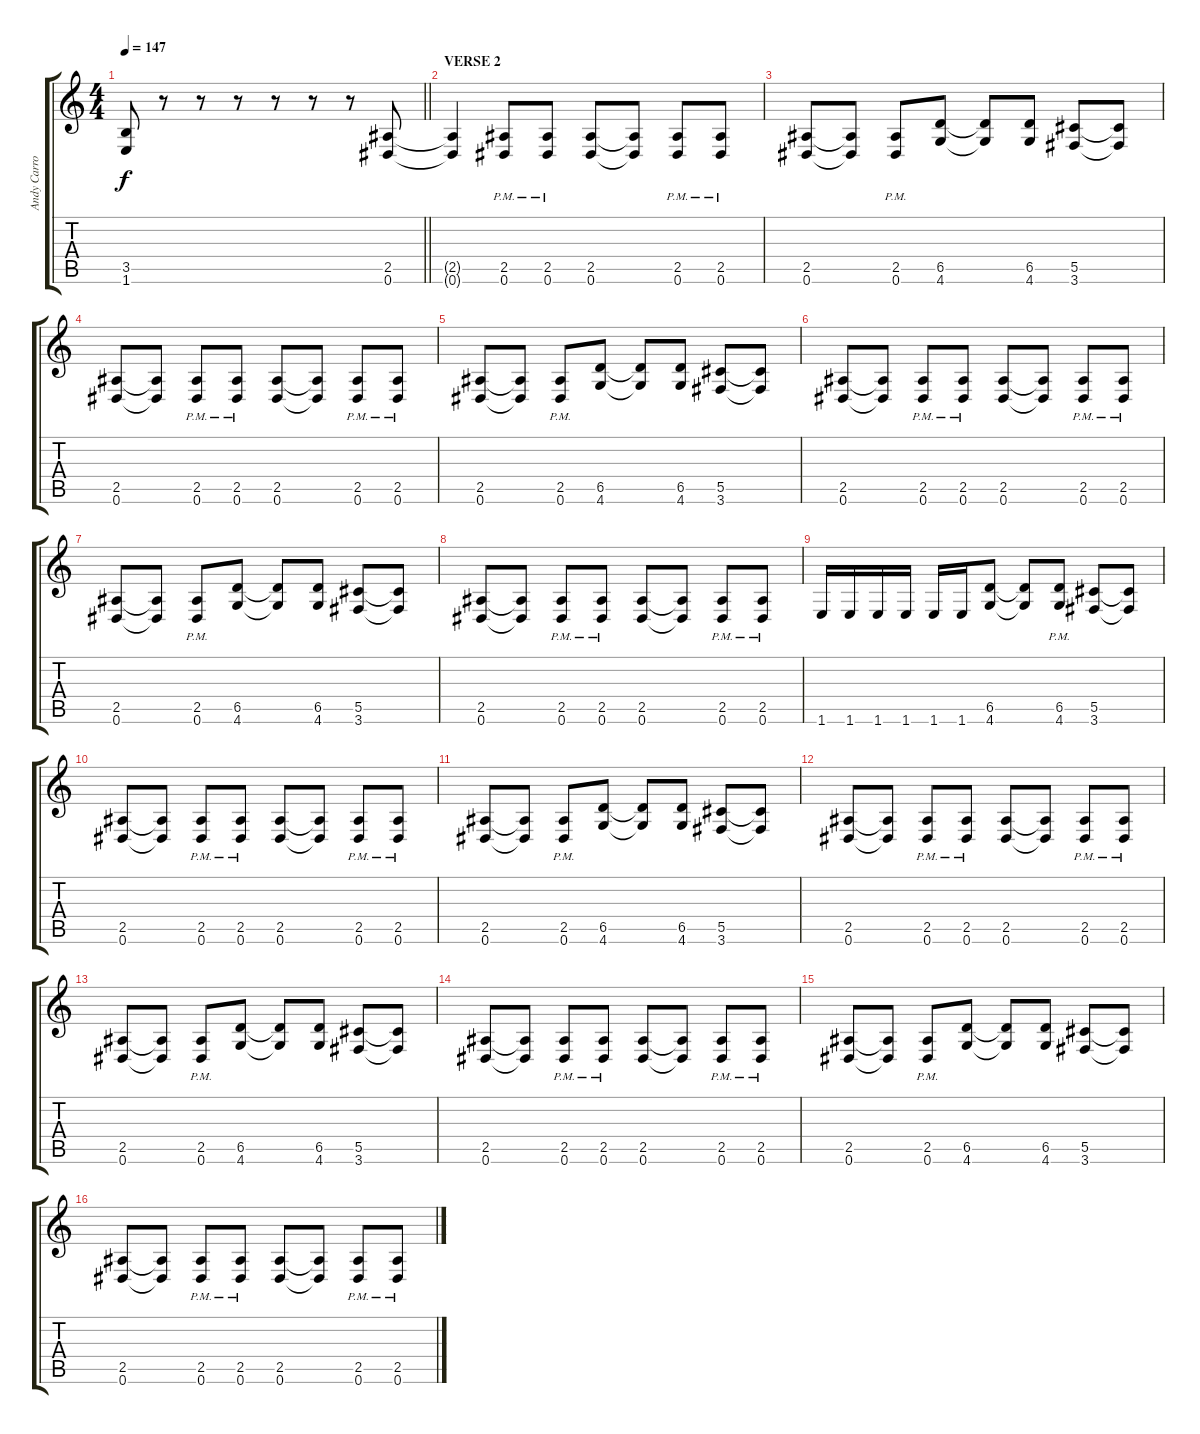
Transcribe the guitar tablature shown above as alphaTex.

\track ("Andy Carroll" "Andy Carro") {instrument distortionguitar}
\staff {score tabs}
\tuning (Eb4 Bb3 Gb3 Db3 Ab2 Eb2) {hide}
\ts (4 4)
\tempo 147
\clef g2
\barLineRight lightlight
\ks c
(3.5 1.6).8{dy f} r.8 r.8 r.8 r.8 r.8 r.8 (2.5 0.6).8 |
\section ("" "VERSE 2")
(2.5{t} 0.6{t}).4 (2.5{pm} 0.6{pm}).8 (2.5{pm} 0.6{pm}).8 (2.5 0.6).8 (2.5{t} 0.6{t}).8 (2.5{pm} 0.6{pm}).8 (2.5{pm} 0.6{pm}).8 |
(2.5 0.6).8 (2.5{t} 0.6{t}).8 (2.5{pm} 0.6{pm}).8 (6.5 4.6).8 (6.5{t} 4.6{t}).8 (6.5 4.6).8 (5.5 3.6).8 (5.5{t} 3.6{t}).8 |
(2.5 0.6).8 (2.5{t} 0.6{t}).8 (2.5{pm} 0.6{pm}).8 (2.5{pm} 0.6{pm}).8 (2.5 0.6).8 (2.5{t} 0.6{t}).8 (2.5{pm} 0.6{pm}).8 (2.5{pm} 0.6{pm}).8 |
(2.5 0.6).8 (2.5{t} 0.6{t}).8 (2.5{pm} 0.6{pm}).8 (6.5 4.6).8 (6.5{t} 4.6{t}).8 (6.5 4.6).8 (5.5 3.6).8 (5.5{t} 3.6{t}).8 |
(2.5 0.6).8 (2.5{t} 0.6{t}).8 (2.5{pm} 0.6{pm}).8 (2.5{pm} 0.6{pm}).8 (2.5 0.6).8 (2.5{t} 0.6{t}).8 (2.5{pm} 0.6{pm}).8 (2.5{pm} 0.6{pm}).8 |
(2.5 0.6).8 (2.5{t} 0.6{t}).8 (2.5{pm} 0.6{pm}).8 (6.5 4.6).8 (6.5{t} 4.6{t}).8 (6.5 4.6).8 (5.5 3.6).8 (5.5{t} 3.6{t}).8 |
(2.5 0.6).8 (2.5{t} 0.6{t}).8 (2.5{pm} 0.6{pm}).8 (2.5{pm} 0.6{pm}).8 (2.5 0.6).8 (2.5{t} 0.6{t}).8 (2.5{pm} 0.6{pm}).8 (2.5{pm} 0.6{pm}).8 |
1.6.16 1.6.16 1.6.16 1.6.16 1.6.16 1.6.16 (6.5 4.6).8 (6.5{t} 4.6{t}).8 (6.5{pm} 4.6{pm}).8 (5.5 3.6).8 (5.5{t} 3.6{t}).8 |
(2.5 0.6).8 (2.5{t} 0.6{t}).8 (2.5{pm} 0.6{pm}).8 (2.5{pm} 0.6{pm}).8 (2.5 0.6).8 (2.5{t} 0.6{t}).8 (2.5{pm} 0.6{pm}).8 (2.5{pm} 0.6{pm}).8 |
(2.5 0.6).8 (2.5{t} 0.6{t}).8 (2.5{pm} 0.6{pm}).8 (6.5 4.6).8 (6.5{t} 4.6{t}).8 (6.5 4.6).8 (5.5 3.6).8 (5.5{t} 3.6{t}).8 |
(2.5 0.6).8 (2.5{t} 0.6{t}).8 (2.5{pm} 0.6{pm}).8 (2.5{pm} 0.6{pm}).8 (2.5 0.6).8 (2.5{t} 0.6{t}).8 (2.5{pm} 0.6{pm}).8 (2.5{pm} 0.6{pm}).8 |
(2.5 0.6).8 (2.5{t} 0.6{t}).8 (2.5{pm} 0.6{pm}).8 (6.5 4.6).8 (6.5{t} 4.6{t}).8 (6.5 4.6).8 (5.5 3.6).8 (5.5{t} 3.6{t}).8 |
(2.5 0.6).8 (2.5{t} 0.6{t}).8 (2.5{pm} 0.6{pm}).8 (2.5{pm} 0.6{pm}).8 (2.5 0.6).8 (2.5{t} 0.6{t}).8 (2.5{pm} 0.6{pm}).8 (2.5{pm} 0.6{pm}).8 |
(2.5 0.6).8 (2.5{t} 0.6{t}).8 (2.5{pm} 0.6{pm}).8 (6.5 4.6).8 (6.5{t} 4.6{t}).8 (6.5 4.6).8 (5.5 3.6).8 (5.5{t} 3.6{t}).8 |
(2.5 0.6).8 (2.5{t} 0.6{t}).8 (2.5{pm} 0.6{pm}).8 (2.5{pm} 0.6{pm}).8 (2.5 0.6).8 (2.5{t} 0.6{t}).8 (2.5{pm} 0.6{pm}).8 (2.5{pm} 0.6{pm}).8
